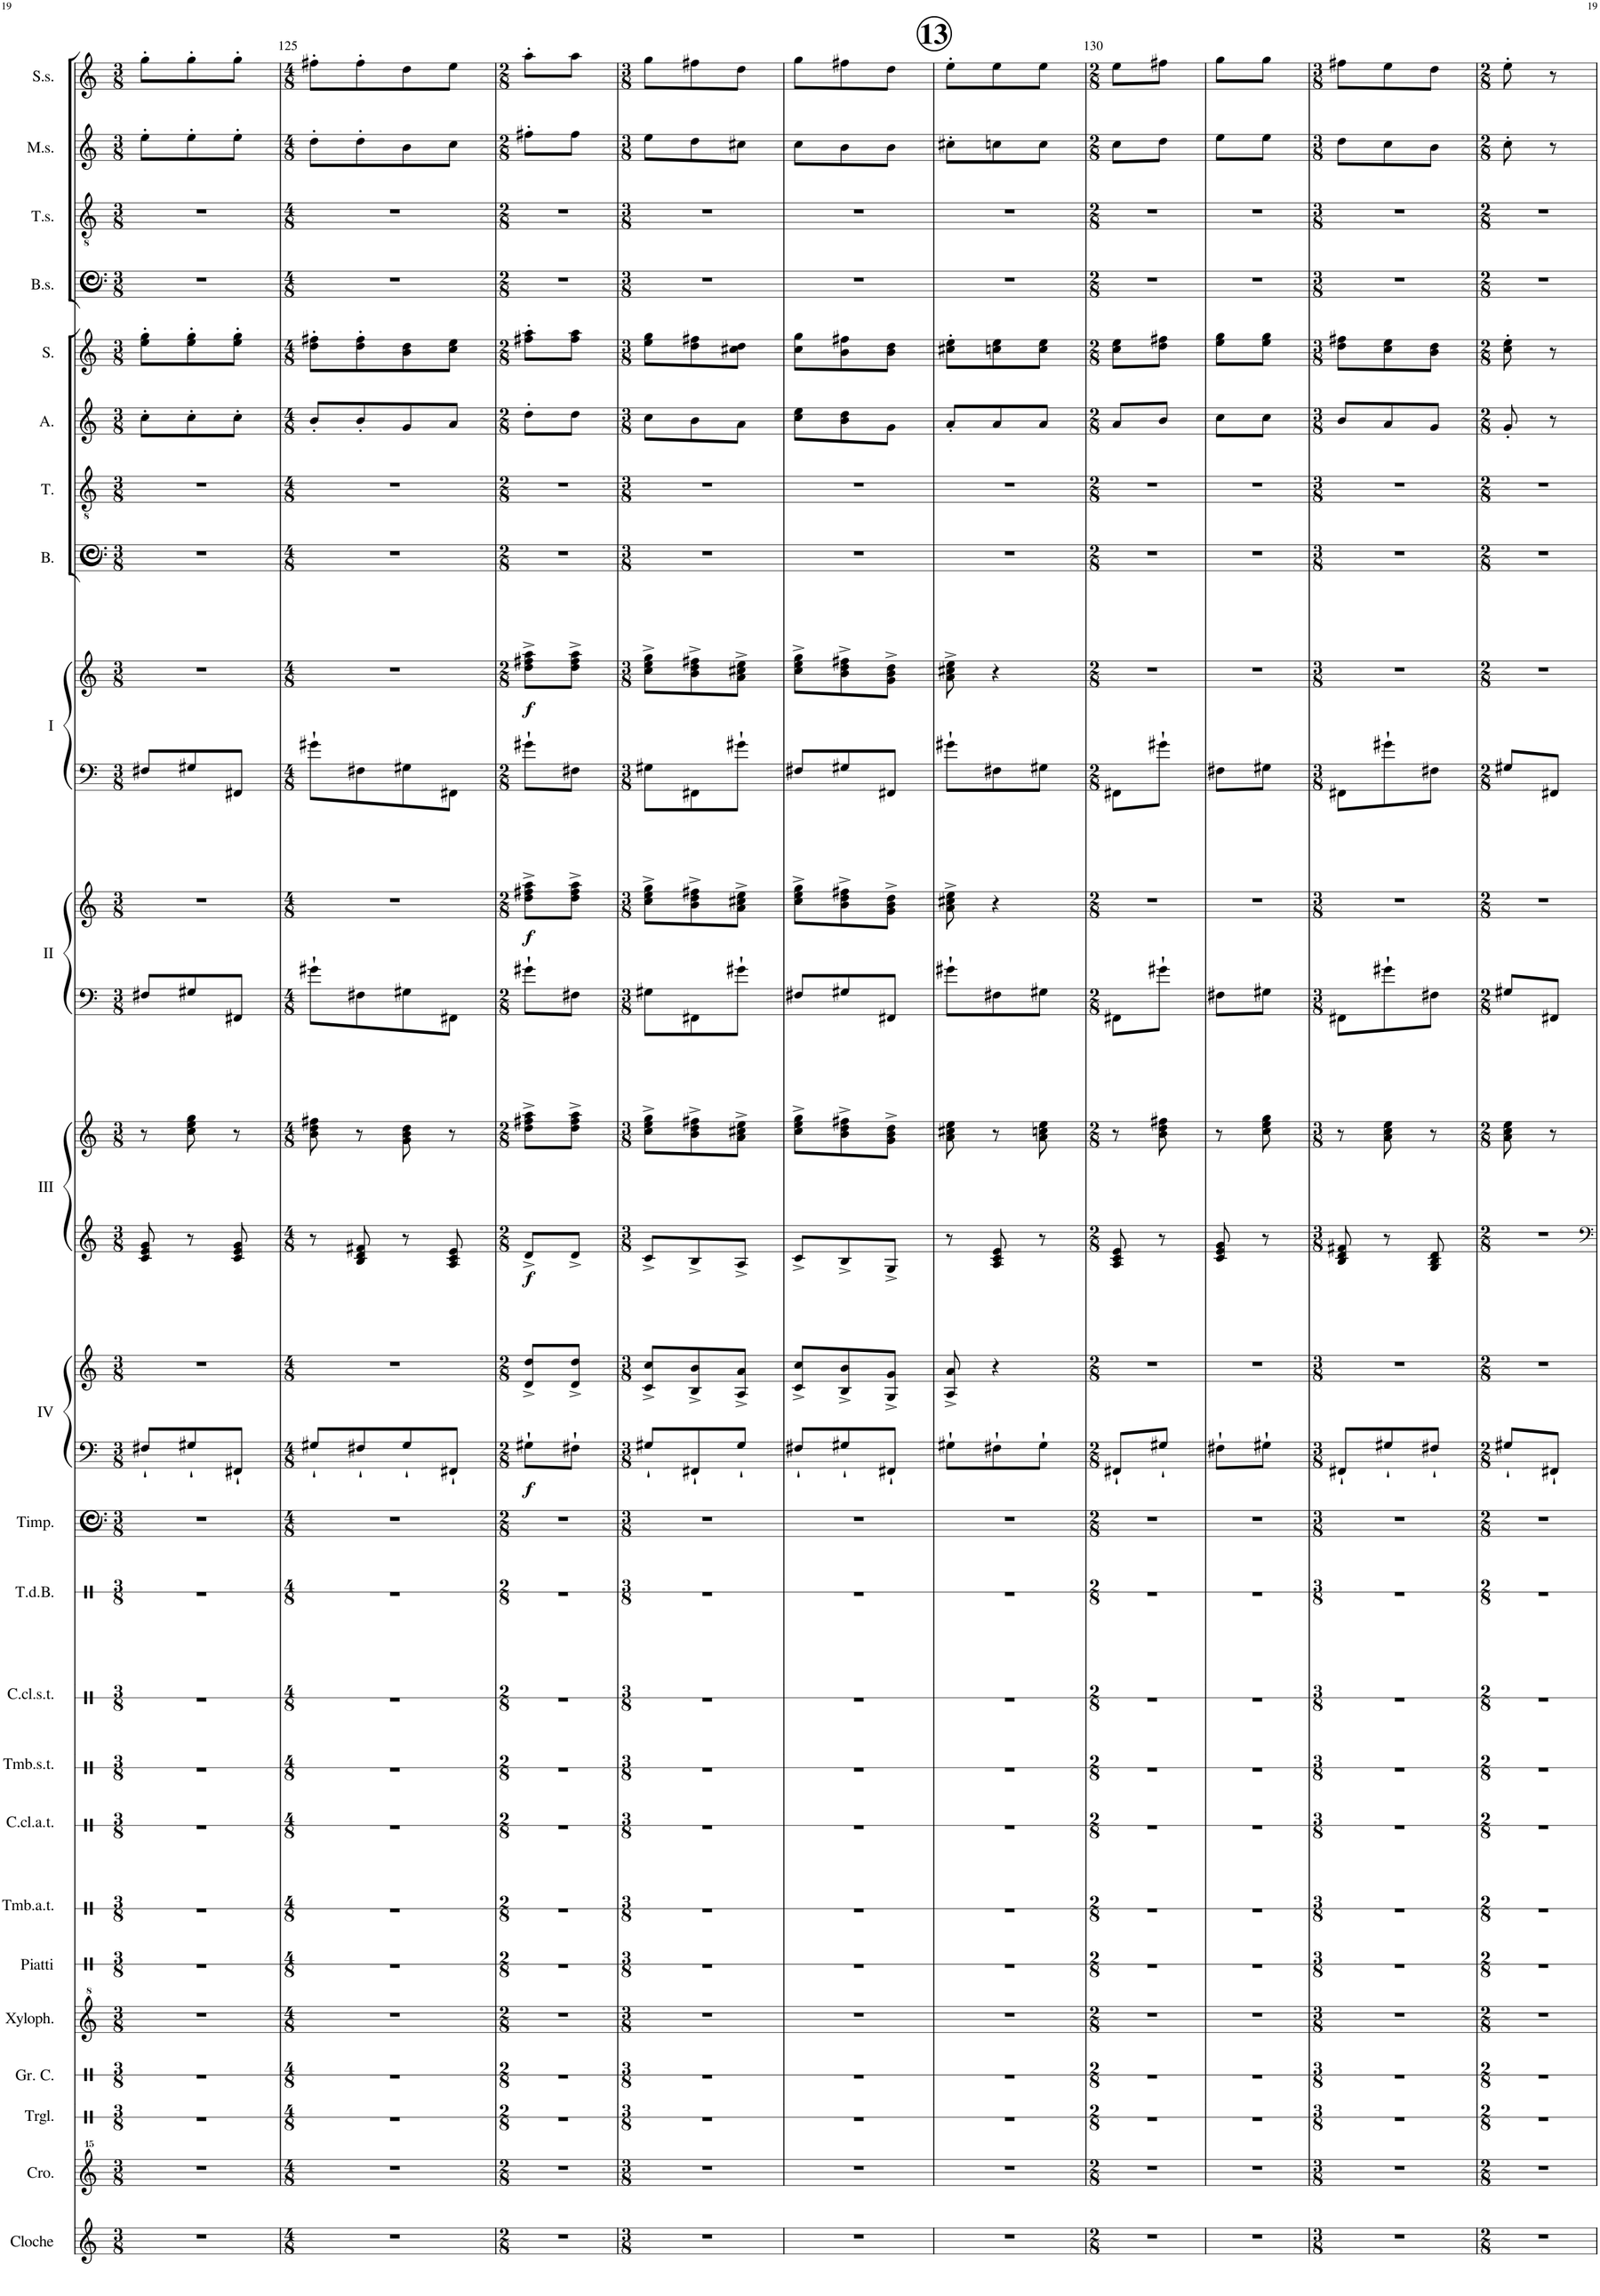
**kern	**kern	**kern	**kern	**kern	**kern	**kern	**kern	**kern	**kern	**kern	**kern	**kern	**kern	**dynam	**kern	**kern	**dynam	**kern	**kern	**dynam	**kern	**kern	**dynam	**kern	**kern	**kern	**kern	**kern	**kern	**kern	**kern
*part24	*part23	*part22	*part21	*part20	*part19	*part18	*part17	*part16	*part15	*part14	*part13	*part12	*part12	*part12	*part11	*part11	*part11	*part10	*part10	*part10	*part9	*part9	*part9	*part8	*part7	*part6	*part5	*part4	*part3	*part2	*part1
*staff28	*staff27	*staff26	*staff25	*staff24	*staff23	*staff22	*staff21	*staff20	*staff19	*staff18	*staff17	*staff16	*staff15	*staff15/16	*staff14	*staff13	*staff13/14	*staff12	*staff11	*staff11/12	*staff10	*staff9	*staff9/10	*staff8	*staff7	*staff6	*staff5	*staff4	*staff3	*staff2	*staff1
*I"Cloche	*I"Crotales	*I"Triangle	*I"Grosse Caisse	*I"Xylophone	*I"Piatti	*I"Tambour a Timbre	*I"Caisse Claire a Timbre	*I"Tambour sans Timbre	*I"Caisse Claire sans Timbre	*I"Tambour de Basque	*I"Timpani	*I"Piano IV	*	*	*I"Piano III	*	*	*I"Piano II	*	*	*I"Piano I	*	*	*I"Bass.	*I"Tenori	*I"Alto	*I"Soprano	*I"Bass Solo	*I"Tenor Solo	*I"Mezzo Soprano Solo	*I"Soprano Solo
*I'Cloche	*I'Cro.	*I'Trgl.	*I'Gr. C.	*I'Xyloph.	*I'Piatti	*I'Tmb.a.t.	*I'C.cl.a.t.	*I'Tmb.s.t.	*I'C.cl.s.t.	*I'T.d.B.	*I'Timp.	*I'IV	*	*	*I'III	*	*	*I'II	*	*	*I'I	*	*	*I'B.	*I'T.	*I'A.	*I'S.	*I'B.s.	*I'T.s.	*I'M.s.	*I'S.s.
!!LO:PB:g=z
*clefG2	*clefG^^2	*clefX	*clefX	*clefG^2	*clefX	*clefX	*clefX	*clefX	*clefX	*clefX	*clefF4	*clefF4	*clefG2	*	*clefG2	*clefG2	*	*clefF4	*clefG2	*	*clefF4	*clefG2	*	*clefF4	*clefGv2	*clefG2	*clefG2	*clefF4	*clefGv2	*clefG2	*clefG2
*	*	*	*	*	*	*	*	*	*	*	*	*	*	*	*	*	*	*	*	*	*	*	*	*ITrd12c21	*ITrd8c14	*ITrd5c9	*ITrd1c2	*	*ITrd7c12	*ITrd1c2	*
*k[]	*k[]	*k[]	*k[]	*k[]	*k[]	*k[]	*k[]	*k[]	*k[]	*k[]	*k[]	*k[]	*k[]	*	*k[]	*k[]	*	*k[]	*k[]	*	*k[]	*k[]	*	*k[]	*k[]	*k[]	*k[]	*k[]	*k[]	*k[]	*k[]
*M3/8	*M3/8	*M3/8	*M3/8	*M3/8	*M3/8	*M3/8	*M3/8	*M3/8	*M3/8	*M3/8	*M3/8	*M3/8	*M3/8	*	*M3/8	*M3/8	*	*M3/8	*M3/8	*	*M3/8	*M3/8	*	*M3/8	*M3/8	*M3/8	*M3/8	*M3/8	*M3/8	*M3/8	*M3/8
=124	=124	=124	=124	=124	=124	=124	=124	=124	=124	=124	=124	=124	=124	=124	=124	=124	=124	=124	=124	=124	=124	=124	=124	=124	=124	=124	=124	=124	=124	=124	=124
4.r	4.r	4.r	4.r	4.r	4.r	4.r	4.r	4.r	4.r	4.r	4.r	8F#X`/L	4.r	.	8c/ 8e/ 8g/	8r	.	8F#X/L	4.r	.	8F#X/L	4.r	.	4.r	4.r	8cc'\L	8ee\' 8gg\'L	4.r	4.r	8ee'\L	8gg'\L
.	.	.	.	.	.	.	.	.	.	.	.	8G#X`/	.	.	8r	8cc\ 8ee\ 8gg\	.	8G#X/	.	.	8G#X/	.	.	.	.	8cc'\	8ee\' 8gg\'	.	.	8ee'\	8gg'\
.	.	.	.	.	.	.	.	.	.	.	.	8FF#X`/J	.	.	8c/ 8e/ 8g/	8r	.	8FF#X/J	.	.	8FF#X/J	.	.	.	.	8cc'\J	8ee\' 8gg\'J	.	.	8ee'\J	8gg'\J
=125	=125	=125	=125	=125	=125	=125	=125	=125	=125	=125	=125	=125	=125	=125	=125	=125	=125	=125	=125	=125	=125	=125	=125	=125	=125	=125	=125	=125	=125	=125	=125
*M4/8	*M4/8	*M4/8	*M4/8	*M4/8	*M4/8	*M4/8	*M4/8	*M4/8	*M4/8	*M4/8	*M4/8	*M4/8	*M4/8	*	*M4/8	*M4/8	*	*M4/8	*M4/8	*	*M4/8	*M4/8	*	*M4/8	*M4/8	*M4/8	*M4/8	*M4/8	*M4/8	*M4/8	*M4/8
2r	2r	2r	2r	2r	2r	2r	2r	2r	2r	2r	2r	8G#X`/L	2r	.	8r	8b\ 8dd\ 8ff#X\	.	8g#X`\L	2r	.	8g#X`\L	2r	.	2r	2r	8b'/L	8dd\' 8ff#X\'L	2r	2r	8dd'\L	8ff#X'\L
.	.	.	.	.	.	.	.	.	.	.	.	8F#X`/	.	.	8B/ 8d/ 8f#X/	8r	.	8F#X\	.	.	8F#X\	.	.	.	.	8b'/	8dd\' 8ff#\'	.	.	8dd'\	8ff#'\
.	.	.	.	.	.	.	.	.	.	.	.	8G#`/	.	.	8r	8g\ 8b\ 8dd\	.	8G#X\	.	.	8G#X\	.	.	.	.	8g/	8b\ 8dd\	.	.	8b\	8dd\
.	.	.	.	.	.	.	.	.	.	.	.	8FF#X`/J	.	.	8A/ 8c/ 8e/	8r	.	8FF#X\J	.	.	8FF#X\J	.	.	.	.	8a/J	8cc\ 8ee\J	.	.	8cc\J	8ee\J
=126	=126	=126	=126	=126	=126	=126	=126	=126	=126	=126	=126	=126	=126	=126	=126	=126	=126	=126	=126	=126	=126	=126	=126	=126	=126	=126	=126	=126	=126	=126	=126
*M2/8	*M2/8	*M2/8	*M2/8	*M2/8	*M2/8	*M2/8	*M2/8	*M2/8	*M2/8	*M2/8	*M2/8	*M2/8	*M2/8	*	*M2/8	*M2/8	*	*M2/8	*M2/8	*	*M2/8	*M2/8	*	*M2/8	*M2/8	*M2/8	*M2/8	*M2/8	*M2/8	*M2/8	*M2/8
!	!	!	!	!	!	!	!	!	!	!	!	!	!	!LO:DY:b=2	!	!	!LO:DY:b=2	!	!	!LO:DY:b	!	!	!LO:DY:b	!	!	!	!	!	!	!	!
4r	4r	4r	4r	4r	4r	4r	4r	4r	4r	4r	4r	8G#X`\L	8d/^ 8dd/^L	f	8d^/L	8dd\^ 8ff#X\^ 8aa\^L	f	8g#X`\L	8dd\^ 8ff#X\^ 8aa\^L	f	8g#X`\L	8dd\^ 8ff#X\^ 8aa\^L	f	4r	4r	8dd'\L	8ff#X\' 8aa\'L	4r	4r	8ff#X'\L	8aa'\L
.	.	.	.	.	.	.	.	.	.	.	.	8F#X`\J	8d/^ 8dd/^J	.	8d^/J	8dd\^ 8ff#\^ 8aa\^J	.	8F#X\J	8dd\^ 8ff#\^ 8aa\^J	.	8F#X\J	8dd\^ 8ff#\^ 8aa\^J	.	.	.	8dd\J	8ff#\ 8aa\J	.	.	8ff#\J	8aa\J
=127	=127	=127	=127	=127	=127	=127	=127	=127	=127	=127	=127	=127	=127	=127	=127	=127	=127	=127	=127	=127	=127	=127	=127	=127	=127	=127	=127	=127	=127	=127	=127
*M3/8	*M3/8	*M3/8	*M3/8	*M3/8	*M3/8	*M3/8	*M3/8	*M3/8	*M3/8	*M3/8	*M3/8	*M3/8	*M3/8	*	*M3/8	*M3/8	*	*M3/8	*M3/8	*	*M3/8	*M3/8	*	*M3/8	*M3/8	*M3/8	*M3/8	*M3/8	*M3/8	*M3/8	*M3/8
4.r	4.r	4.r	4.r	4.r	4.r	4.r	4.r	4.r	4.r	4.r	4.r	8G#X`/L	8c/^ 8cc/^L	.	8c^/L	8cc\^ 8ee\^ 8gg\^L	.	8G#X\L	8cc\^ 8ee\^ 8gg\^L	.	8G#X\L	8cc\^ 8ee\^ 8gg\^L	.	4.r	4.r	8cc\L	8ee\ 8gg\L	4.r	4.r	8ee\L	8gg\L
.	.	.	.	.	.	.	.	.	.	.	.	8FF#X`/	8B/^ 8b/^	.	8B^/	8b\^ 8dd\^ 8ff#X\^	.	8FF#X\	8b\^ 8dd\^ 8ff#X\^	.	8FF#X\	8b\^ 8dd\^ 8ff#X\^	.	.	.	8b\	8dd\ 8ff#X\	.	.	8dd\	8ff#X\
.	.	.	.	.	.	.	.	.	.	.	.	8G#`/J	8A/^ 8a/^J	.	8A^/J	8a\^ 8cc#X\^ 8ee\^J	.	8g#X`\J	8a\^ 8cc#X\^ 8ee\^J	.	8g#X`\J	8a\^ 8cc#X\^ 8ee\^J	.	.	.	8a\J	8cc#X\ 8dd\J	.	.	8cc#X\J	8dd\J
=128	=128	=128	=128	=128	=128	=128	=128	=128	=128	=128	=128	=128	=128	=128	=128	=128	=128	=128	=128	=128	=128	=128	=128	=128	=128	=128	=128	=128	=128	=128	=128
4.r	4.r	4.r	4.r	4.r	4.r	4.r	4.r	4.r	4.r	4.r	4.r	8F#X`/L	8c/^ 8cc/^L	.	8c^/L	8cc\^ 8ee\^ 8gg\^L	.	8F#X/L	8cc\^ 8ee\^ 8gg\^L	.	8F#X/L	8cc\^ 8ee\^ 8gg\^L	.	4.r	4.r	8cc\ 8ee\L	8cc\ 8gg\L	4.r	4.r	8cc\L	8gg\L
.	.	.	.	.	.	.	.	.	.	.	.	8G#X`/	8B/^ 8b/^	.	8B^/	8b\^ 8dd\^ 8ff#X\^	.	8G#X/	8b\^ 8dd\^ 8ff#X\^	.	8G#X/	8b\^ 8dd\^ 8ff#X\^	.	.	.	8b\ 8dd\	8b\ 8ff#X\	.	.	8b\	8ff#X\
.	.	.	.	.	.	.	.	.	.	.	.	8FF#X`/J	8G/^ 8g/^J	.	8G^/J	8g\^ 8b\^ 8dd\^J	.	8FF#X/J	8g\^ 8b\^ 8dd\^J	.	8FF#X/J	8g\^ 8b\^ 8dd\^J	.	.	.	8g\J	8b\ 8dd\J	.	.	8b\J	8dd\J
!!LO:REH:place=s1:a:B:cj:enc=circle:fs=22:t=13
=129	=129	=129	=129	=129	=129	=129	=129	=129	=129	=129	=129	=129	=129	=129	=129	=129	=129	=129	=129	=129	=129	=129	=129	=129	=129	=129	=129	=129	=129	=129	=129
4.r	4.r	4.r	4.r	4.r	4.r	4.r	4.r	4.r	4.r	4.r	4.r	8G#X`\L	8A/^ 8a/^	.	8r	8a\ 8cc#X\ 8ee\	.	8g#X`\L	8a\^ 8cc#X\^ 8ee\^	.	8g#X`\L	8a\^ 8cc#X\^ 8ee\^	.	4.r	4.r	8a'/L	8cc#X\' 8ee\'L	4.r	4.r	8cc#X'\L	8ee'\L
.	.	.	.	.	.	.	.	.	.	.	.	8F#X`\	4r	.	8A/ 8c/ 8e/	8r	.	8F#X\	4r	.	8F#X\	4r	.	.	.	8a/	8ccn\ 8ee\	.	.	8ccn\	8ee\
.	.	.	.	.	.	.	.	.	.	.	.	8G#`\J	.	.	8r	8a\ 8ccn\ 8ee\	.	8G#X\J	.	.	8G#X\J	.	.	.	.	8a/J	8cc\ 8ee\J	.	.	8cc\J	8ee\J
=130	=130	=130	=130	=130	=130	=130	=130	=130	=130	=130	=130	=130	=130	=130	=130	=130	=130	=130	=130	=130	=130	=130	=130	=130	=130	=130	=130	=130	=130	=130	=130
*M2/8	*M2/8	*M2/8	*M2/8	*M2/8	*M2/8	*M2/8	*M2/8	*M2/8	*M2/8	*M2/8	*M2/8	*M2/8	*M2/8	*	*M2/8	*M2/8	*	*M2/8	*M2/8	*	*M2/8	*M2/8	*	*M2/8	*M2/8	*M2/8	*M2/8	*M2/8	*M2/8	*M2/8	*M2/8
4r	4r	4r	4r	4r	4r	4r	4r	4r	4r	4r	4r	8FF#X`/L	4r	.	8A/ 8c/ 8e/	8r	.	8FF#X\L	4r	.	8FF#X\L	4r	.	4r	4r	8a/L	8cc\ 8ee\L	4r	4r	8cc\L	8ee\L
.	.	.	.	.	.	.	.	.	.	.	.	8G#X`/J	.	.	8r	8b\ 8dd\ 8ff#X\	.	8g#X`\J	.	.	8g#X`\J	.	.	.	.	8b/J	8dd\ 8ff#X\J	.	.	8dd\J	8ff#X\J
=131	=131	=131	=131	=131	=131	=131	=131	=131	=131	=131	=131	=131	=131	=131	=131	=131	=131	=131	=131	=131	=131	=131	=131	=131	=131	=131	=131	=131	=131	=131	=131
4r	4r	4r	4r	4r	4r	4r	4r	4r	4r	4r	4r	8F#X`\L	4r	.	8c/ 8e/ 8g/	8r	.	8F#X\L	4r	.	8F#X\L	4r	.	4r	4r	8cc\L	8ee\ 8gg\L	4r	4r	8ee\L	8gg\L
.	.	.	.	.	.	.	.	.	.	.	.	8G#X`\J	.	.	8r	8cc\ 8ee\ 8gg\	.	8G#X\J	.	.	8G#X\J	.	.	.	.	8cc\J	8ee\ 8gg\J	.	.	8ee\J	8gg\J
=132	=132	=132	=132	=132	=132	=132	=132	=132	=132	=132	=132	=132	=132	=132	=132	=132	=132	=132	=132	=132	=132	=132	=132	=132	=132	=132	=132	=132	=132	=132	=132
*M3/8	*M3/8	*M3/8	*M3/8	*M3/8	*M3/8	*M3/8	*M3/8	*M3/8	*M3/8	*M3/8	*M3/8	*M3/8	*M3/8	*	*M3/8	*M3/8	*	*M3/8	*M3/8	*	*M3/8	*M3/8	*	*M3/8	*M3/8	*M3/8	*M3/8	*M3/8	*M3/8	*M3/8	*M3/8
4.r	4.r	4.r	4.r	4.r	4.r	4.r	4.r	4.r	4.r	4.r	4.r	8FF#X`/L	4.r	.	8B/ 8d/ 8f#X/	8r	.	8FF#X\L	4.r	.	8FF#X\L	4.r	.	4.r	4.r	8b/L	8dd\ 8ff#X\L	4.r	4.r	8dd\L	8ff#X\L
.	.	.	.	.	.	.	.	.	.	.	.	8G#X`/	.	.	8r	8a\ 8cc\ 8ee\	.	8g#X`\	.	.	8g#X`\	.	.	.	.	8a/	8cc\ 8ee\	.	.	8cc\	8ee\
.	.	.	.	.	.	.	.	.	.	.	.	8F#X`/J	.	.	8G/ 8B/ 8d/	8r	.	8F#X\J	.	.	8F#X\J	.	.	.	.	8g/J	8b\ 8dd\J	.	.	8b\J	8dd\J
=133	=133	=133	=133	=133	=133	=133	=133	=133	=133	=133	=133	=133	=133	=133	=133	=133	=133	=133	=133	=133	=133	=133	=133	=133	=133	=133	=133	=133	=133	=133	=133
*M2/8	*M2/8	*M2/8	*M2/8	*M2/8	*M2/8	*M2/8	*M2/8	*M2/8	*M2/8	*M2/8	*M2/8	*M2/8	*M2/8	*	*M2/8	*M2/8	*	*M2/8	*M2/8	*	*M2/8	*M2/8	*	*M2/8	*M2/8	*M2/8	*M2/8	*M2/8	*M2/8	*M2/8	*M2/8
4r	4r	4r	4r	4r	4r	4r	4r	4r	4r	4r	4r	8G#X`/L	4r	.	4r	8a\ 8cc\ 8ee\	.	8G#X/L	4r	.	8G#X/L	4r	.	4r	4r	8g'/	8cc\' 8ee\'	4r	4r	8cc'\	8ee'\
.	.	.	.	.	.	.	.	.	.	.	.	8FF#X`/J	.	.	.	8r	.	8FF#X/J	.	.	8FF#X/J	.	.	.	.	8r	8r	.	.	8r	8r
=	=	=	=	=	=	=	=	=	=	=	=	=	=	=	=	=	=	=	=	=	=	=	=	=	=	=	=	=	=	=	=
*-	*-	*-	*-	*-	*-	*-	*-	*-	*-	*-	*-	*-	*-	*-	*-	*-	*-	*-	*-	*-	*-	*-	*-	*-	*-	*-	*-	*-	*-	*-	*-
